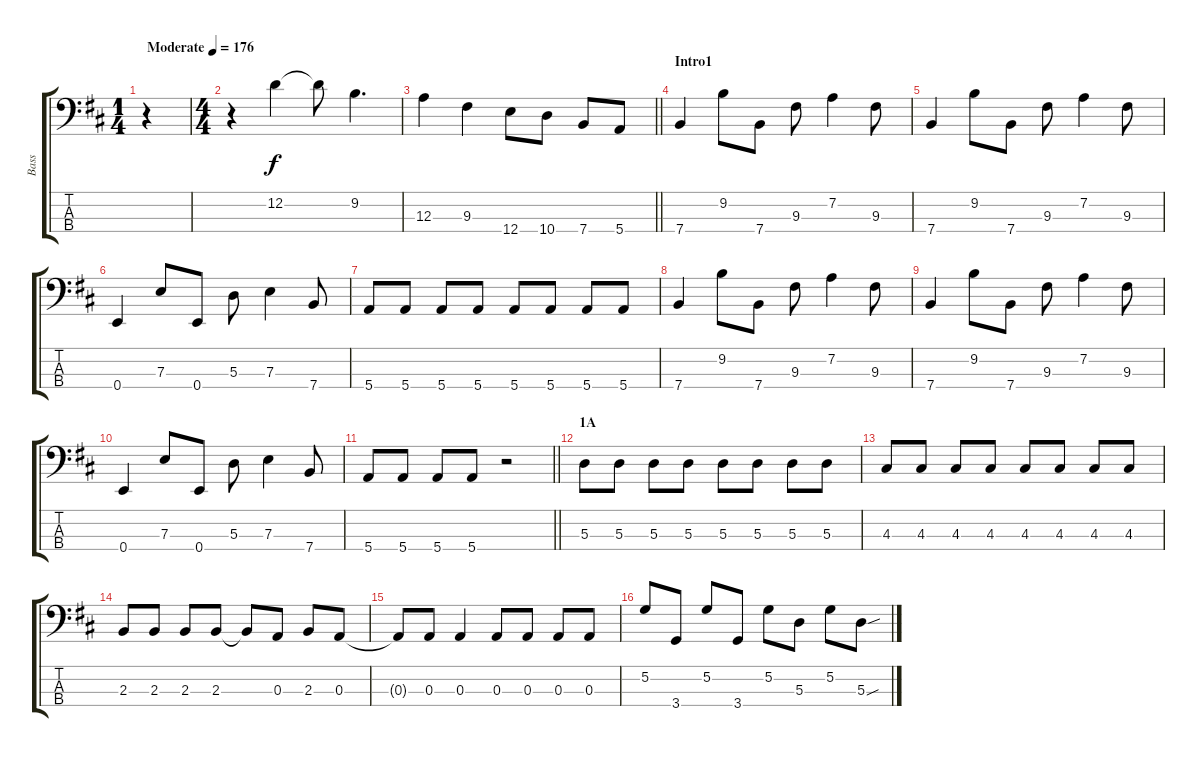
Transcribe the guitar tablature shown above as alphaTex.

\track ("Bass" "Bass") {instrument electricbasspick}
\staff {score tabs}
\tuning (G2 D2 A1 E1) {hide}
\ts (1 4)
\tempo (176 "Moderate")
\clef f4
\ks d
r.4{dy f instrument electricbasspick} |
\ts (4 4)
r.4 12.2.4 12.2{t}.8 9.2.4{d} |
\barLineRight lightlight
12.3.4 9.3.4 12.4.8 10.4.8 7.4.8 5.4.8 |
\section ("" "Intro1")
7.4.4 9.2.8 7.4.8 9.3.8 7.2.4 9.3.8 |
7.4.4 9.2.8 7.4.8 9.3.8 7.2.4 9.3.8 |
0.4.4 7.3.8 0.4.8 5.3.8 7.3.4 7.4.8 |
5.4.8 5.4.8 5.4.8 5.4.8 5.4.8 5.4.8 5.4.8 5.4.8 |
7.4.4 9.2.8 7.4.8 9.3.8 7.2.4 9.3.8 |
7.4.4 9.2.8 7.4.8 9.3.8 7.2.4 9.3.8 |
0.4.4 7.3.8 0.4.8 5.3.8 7.3.4 7.4.8 |
\barLineRight lightlight
5.4.8 5.4.8 5.4.8 5.4.8 r.2 |
\section ("" "1A")
5.3.8 5.3.8 5.3.8 5.3.8 5.3.8 5.3.8 5.3.8 5.3.8 |
4.3.8 4.3.8 4.3.8 4.3.8 4.3.8 4.3.8 4.3.8 4.3.8 |
2.3.8 2.3.8 2.3.8 2.3.8 2.3{t}.8 0.3.8 2.3.8 0.3.8 |
0.3{t}.8 0.3.8 0.3.4 0.3.8 0.3.8 0.3.8 0.3.8 |
5.2.8 3.4.8 5.2.8 3.4.8 5.2.8 5.3.8 5.2.8 5.3{sou}.8
